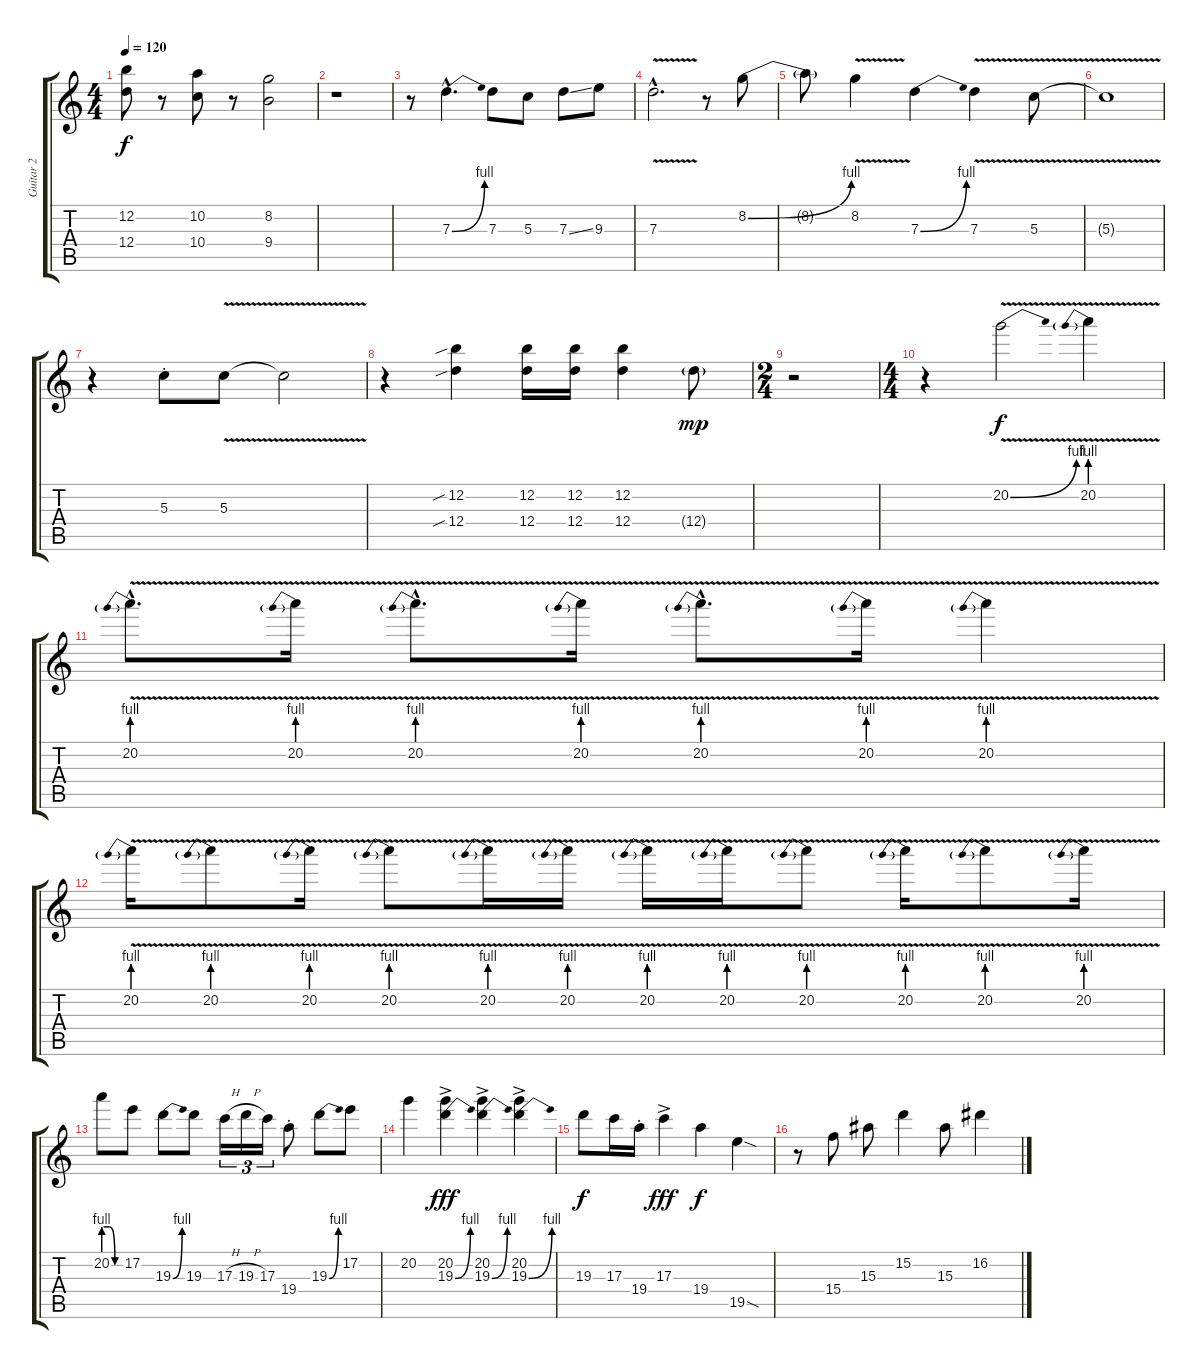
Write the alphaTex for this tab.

\track ("Guitar 2" "Guitar 2") {instrument electricguitarjazz}
\staff {score tabs}
\tuning (E4 B3 G3 D3 A2 E2) {hide}
\ts (4 4)
\tempo 120
\clef g2
\ks c
(12.2 12.4).8{dy f} r.8 (10.2 10.4).8 r.8 (8.2 9.4).2 |
r.1 |
r.8{volume 9 instrument distortionguitar} 7.3{be (bend 0 0 60 4) hac}.4{d} 7.3.8 5.3.8 7.3{ss}.8 9.3.8 |
7.3{v hac}.2{d} r.8 8.2{be (bend 0 0 60 4)}.8 |
8.2{t}.8 8.2{v}.4 7.3{be (bend 0 0 60 4)}.4 7.3{v}.4 5.3{v}.8 |
5.3{t}.1 |
r.4 5.3{st}.8 5.3{v}.8 5.3{t}.2 |
r.4 (12.2{sib} 12.4{sib}).4 (12.2 12.4).16 (12.2 12.4).16 (12.2 12.4).4 12.4{g}.8{dy mp} |
\ts (2 4)
r.2 |
\ts (4 4)
r.4{volume 16 instrument distortionguitar} 20.2{be (bend 0 0 60 4) v}.2{dy f} 20.2{be (prebend 0 4 60 4) v}.4 |
20.2{be (prebend 0 4 60 4) v hac}.8{d} 20.2{be (prebend 0 4 60 4) v}.16 20.2{be (prebend 0 4 60 4) v hac}.8{d} 20.2{be (prebend 0 4 60 4) v}.16 20.2{be (prebend 0 4 60 4) v hac}.8{d} 20.2{be (prebend 0 4 60 4) v}.16 20.2{be (prebend 0 4 60 4) v}.4 |
20.2{be (prebend 0 4 60 4) v}.16 20.2{be (prebend 0 4 60 4) v}.8 20.2{be (prebend 0 4 60 4) v}.16 20.2{be (prebend 0 4 60 4) v}.8 20.2{be (prebend 0 4 60 4) v}.16 20.2{be (prebend 0 4 60 4) v}.16 20.2{be (prebend 0 4 60 4) v}.16 20.2{be (prebend 0 4 60 4) v}.16 20.2{be (prebend 0 4 60 4) v}.8 20.2{be (prebend 0 4 60 4) v}.16 20.2{be (prebend 0 4 60 4) v}.8 20.2{be (prebend 0 4 60 4) v}.16 |
20.2{be (custom 0 4 20 4 40 0 60 0)}.8 17.2.8 19.3{be (bend 0 0 60 4)}.8 19.3.8 17.3{h}.16{tu (3 2)} 19.3{h}.16{tu (3 2)} 17.3.16{tu (3 2)} 19.4{st}.8 19.3{be (bend 0 0 60 4)}.8 17.2.8 |
20.2.4 (20.2{ac} 19.3{be (bend 0 0 60 4) ac}).4{dy fff} (20.2{ac} 19.3{be (bend 0 0 60 4) ac}).4 (20.2{ac} 19.3{be (bend 0 0 60 4) ac}).4 |
19.3.8{dy f} 17.3.16 19.4{st}.16 17.3{ac}.4{dy fff} 19.4.4{dy f} 19.5{sod}.4 |
r.8 15.4.8 15.3.8 15.2.4 15.3.8 16.2.4
